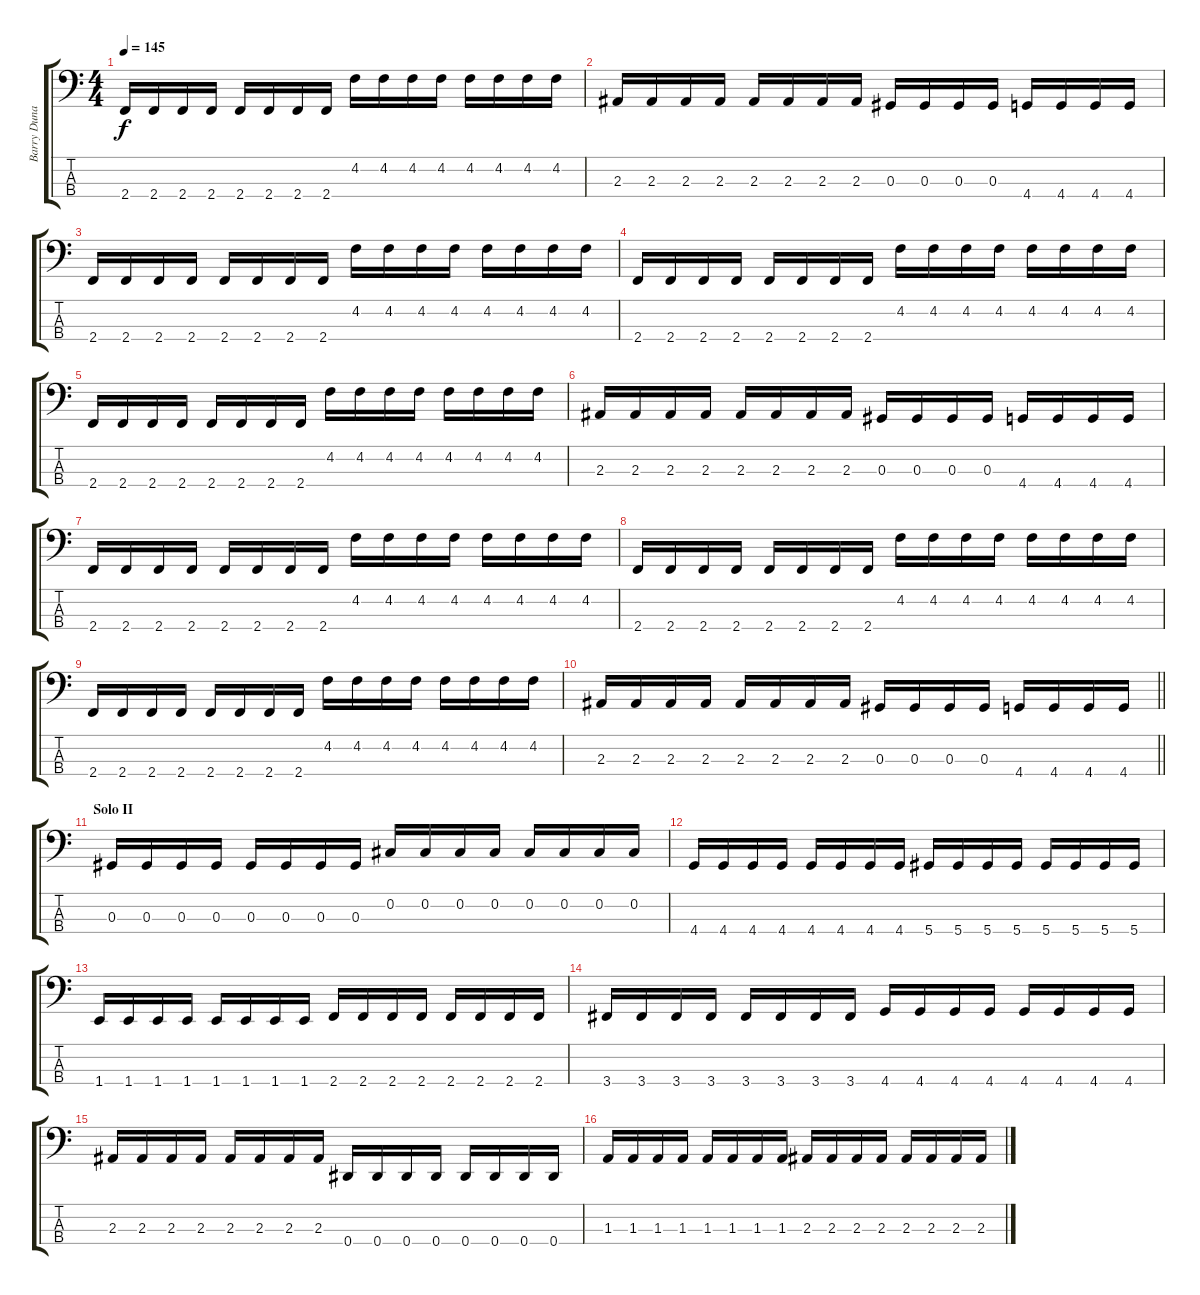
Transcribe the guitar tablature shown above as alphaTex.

\track ("Barry Dunaway" "Barry Duna") {instrument electricbassfinger}
\staff {score tabs}
\tuning (Gb2 Db2 Ab1 Eb1) {hide}
\ts (4 4)
\tempo 145
\clef f4
\ks c
2.4.16{dy f} 2.4.16 2.4.16 2.4.16 2.4.16 2.4.16 2.4.16 2.4.16 4.2.16 4.2.16 4.2.16 4.2.16 4.2.16 4.2.16 4.2.16 4.2.16 |
2.3.16 2.3.16 2.3.16 2.3.16 2.3.16 2.3.16 2.3.16 2.3.16 0.3.16 0.3.16 0.3.16 0.3.16 4.4.16 4.4.16 4.4.16 4.4.16 |
2.4.16 2.4.16 2.4.16 2.4.16 2.4.16 2.4.16 2.4.16 2.4.16 4.2.16 4.2.16 4.2.16 4.2.16 4.2.16 4.2.16 4.2.16 4.2.16 |
2.4.16 2.4.16 2.4.16 2.4.16 2.4.16 2.4.16 2.4.16 2.4.16 4.2.16 4.2.16 4.2.16 4.2.16 4.2.16 4.2.16 4.2.16 4.2.16 |
2.4.16 2.4.16 2.4.16 2.4.16 2.4.16 2.4.16 2.4.16 2.4.16 4.2.16 4.2.16 4.2.16 4.2.16 4.2.16 4.2.16 4.2.16 4.2.16 |
2.3.16 2.3.16 2.3.16 2.3.16 2.3.16 2.3.16 2.3.16 2.3.16 0.3.16 0.3.16 0.3.16 0.3.16 4.4.16 4.4.16 4.4.16 4.4.16 |
2.4.16 2.4.16 2.4.16 2.4.16 2.4.16 2.4.16 2.4.16 2.4.16 4.2.16 4.2.16 4.2.16 4.2.16 4.2.16 4.2.16 4.2.16 4.2.16 |
2.4.16 2.4.16 2.4.16 2.4.16 2.4.16 2.4.16 2.4.16 2.4.16 4.2.16 4.2.16 4.2.16 4.2.16 4.2.16 4.2.16 4.2.16 4.2.16 |
2.4.16 2.4.16 2.4.16 2.4.16 2.4.16 2.4.16 2.4.16 2.4.16 4.2.16 4.2.16 4.2.16 4.2.16 4.2.16 4.2.16 4.2.16 4.2.16 |
\barLineRight lightlight
2.3.16 2.3.16 2.3.16 2.3.16 2.3.16 2.3.16 2.3.16 2.3.16 0.3.16 0.3.16 0.3.16 0.3.16 4.4.16 4.4.16 4.4.16 4.4.16 |
\section ("" "Solo II")
0.3.16 0.3.16 0.3.16 0.3.16 0.3.16 0.3.16 0.3.16 0.3.16 0.2.16 0.2.16 0.2.16 0.2.16 0.2.16 0.2.16 0.2.16 0.2.16 |
4.4.16 4.4.16 4.4.16 4.4.16 4.4.16 4.4.16 4.4.16 4.4.16 5.4.16 5.4.16 5.4.16 5.4.16 5.4.16 5.4.16 5.4.16 5.4.16 |
1.4.16 1.4.16 1.4.16 1.4.16 1.4.16 1.4.16 1.4.16 1.4.16 2.4.16 2.4.16 2.4.16 2.4.16 2.4.16 2.4.16 2.4.16 2.4.16 |
3.4.16 3.4.16 3.4.16 3.4.16 3.4.16 3.4.16 3.4.16 3.4.16 4.4.16 4.4.16 4.4.16 4.4.16 4.4.16 4.4.16 4.4.16 4.4.16 |
2.3.16 2.3.16 2.3.16 2.3.16 2.3.16 2.3.16 2.3.16 2.3.16 0.4.16 0.4.16 0.4.16 0.4.16 0.4.16 0.4.16 0.4.16 0.4.16 |
1.3.16 1.3.16 1.3.16 1.3.16 1.3.16 1.3.16 1.3.16 1.3.16 2.3.16 2.3.16 2.3.16 2.3.16 2.3.16 2.3.16 2.3.16 2.3.16
